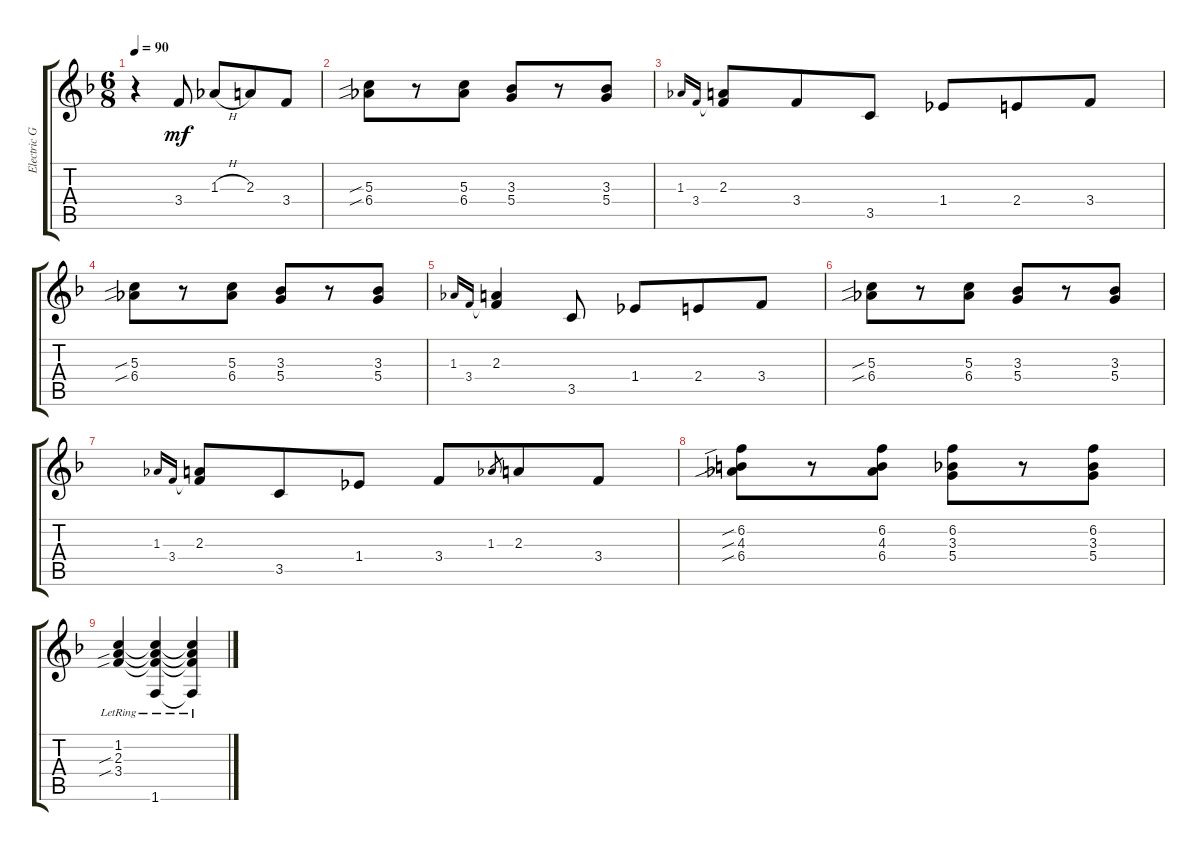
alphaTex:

\track ("Electric Guitar" "Electric G") {instrument electricguitarclean}
\staff {score tabs}
\tuning (E4 B3 G3 D3 A2 E2) {hide}
\ts (6 8)
\tempo 90
\clef g2
\ks f
r.4{dy mf instrument electricguitarclean} 3.4.8 1.3{h}.8 2.3.8 3.4.8 |
(5.3{sib} 6.4{sib}).8 r.8 (5.3 6.4).8 (3.3 5.4).8 r.8 (3.3 5.4).8 |
1.3.16{gr onbeat} 3.4.16{gr onbeat} (2.3 3.4{t}).8 3.4.8 3.5.8 1.4.8 2.4.8 3.4.8 |
(5.3{sib} 6.4{sib}).8 r.8 (5.3 6.4).8 (3.3 5.4).8 r.8 (3.3 5.4).8 |
1.3.16{gr onbeat} 3.4.16{gr onbeat} (2.3 3.4{t}).4 3.5.8 1.4.8 2.4.8 3.4.8 |
(5.3{sib} 6.4{sib}).8 r.8 (5.3 6.4).8 (3.3 5.4).8 r.8 (3.3 5.4).8 |
1.3.16{gr onbeat} 3.4.16{gr onbeat} (2.3 3.4{t}).8 3.5.8 1.4.8 3.4.8 1.3.8{gr} 2.3.8 3.4.8 |
(6.2{sib} 4.3{sib} 6.4{sib}).8 r.8 (6.2 4.3 6.4).8 (6.2 3.3 5.4).8 r.8 (6.2 3.3 5.4).8 |
(1.2{lr} 2.3{sib lr} 3.4{sib lr}).4 (1.2{lr t} 2.3{lr t} 3.4{lr t} 1.6).4 (1.2{lr t} 2.3{lr t} 3.4{lr t} 1.6{t}).4
